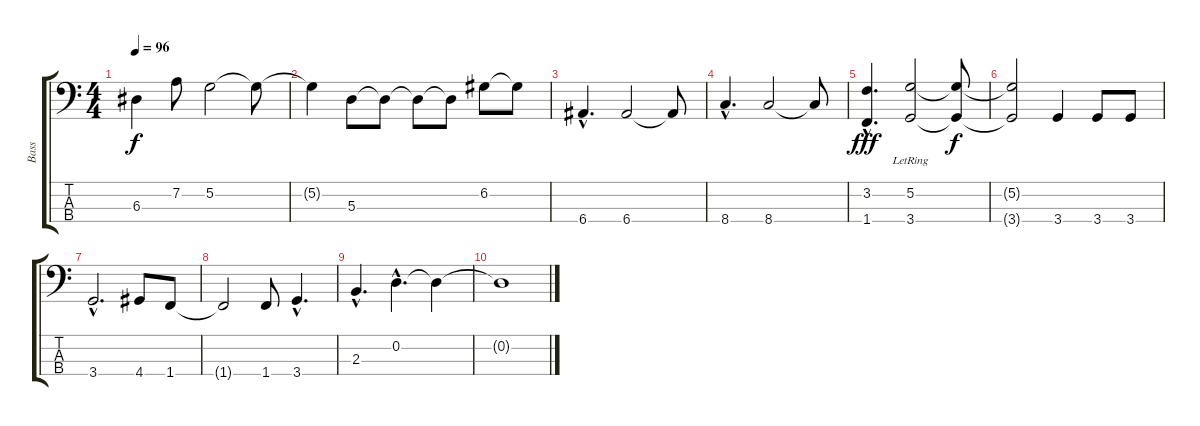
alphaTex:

\track ("Bass" "Bass") {instrument electricbassfinger}
\staff {score tabs}
\tuning (G2 D2 A1 E1) {hide}
\ts (4 4)
\tempo 96
\clef f4
\ks c
6.3.4{dy f} 7.2.8 5.2.2 5.2{t}.8 |
5.2{t}.4 5.3.8 5.3{t}.8 5.3{t}.8 5.3{t}.8 6.2.8 6.2{t}.8 |
6.4{hac}.4{d} 6.4.2 6.4{t}.8 |
8.4{hac}.4{d} 8.4.2 8.4{t}.8 |
(3.2{hac} 1.4{hac}).4{d dy fff} (5.2{lr} 3.4).2 (5.2{t} 3.4{t}).8{dy f} |
(5.2{t} 3.4{t}).2 3.4.4 3.4.8 3.4.8 |
3.4{hac}.2{d} 4.4.8 1.4.8 |
1.4{t}.2 1.4.8 3.4{hac}.4{d} |
2.3{hac}.4{d} 0.2{hac}.4{d} 0.2{t}.4 |
0.2{t}.1
